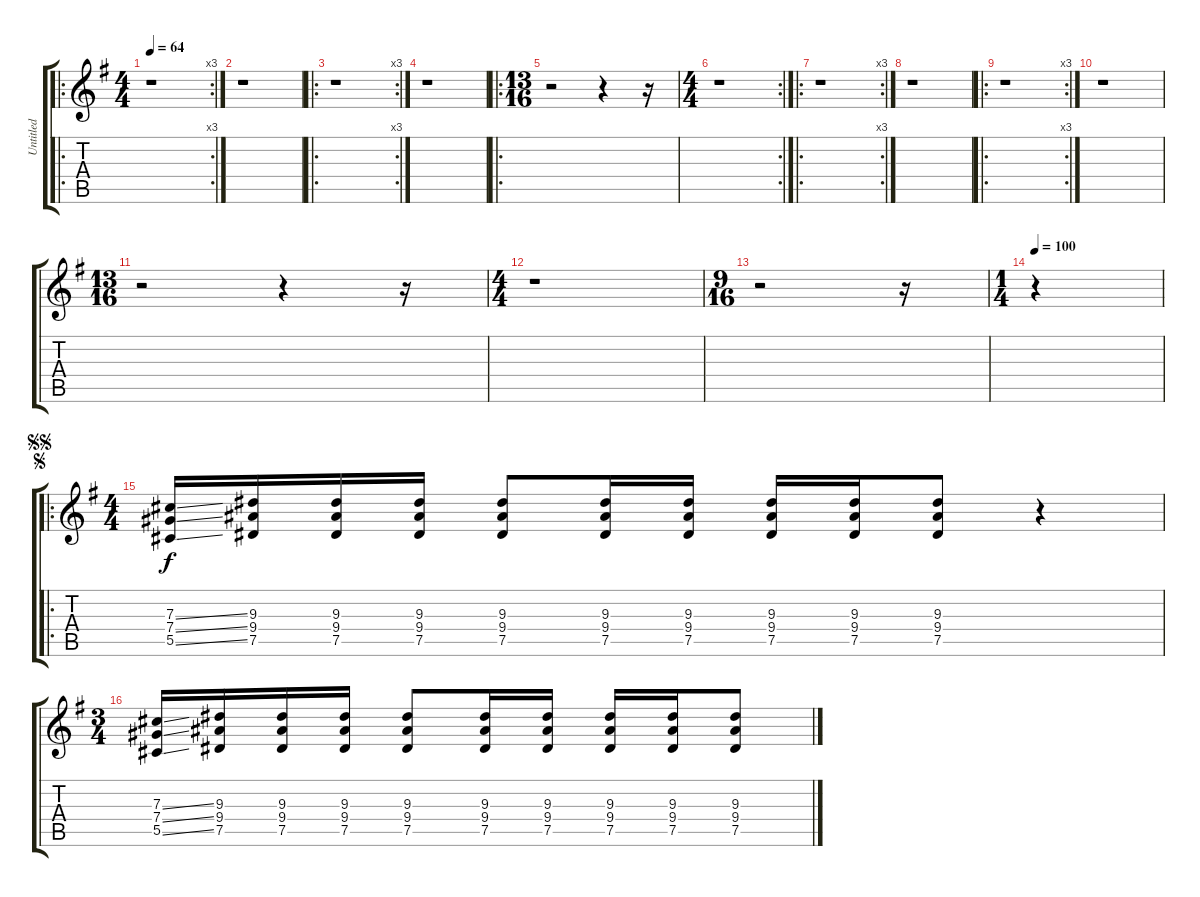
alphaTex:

\track ("Untitled" "Untitled") {instrument distortionguitar}
\staff {score tabs}
\tuning (Eb4 Bb3 Gb3 Db3 Ab2 Eb2) {hide}
\ro
\rc 3
\ts (4 4)
\tempo 64
\clef g2
\ks g
r.1{dy f instrument distortionguitar} |
r.1 |
\ro
\rc 3
r.1 |
r.1 |
\ro
\ts (13 16)
r.2 r.4 r.16 |
\rc 2
\ts (4 4)
r.1 |
\ro
\rc 3
r.1 |
r.1 |
\ro
\rc 3
r.1 |
r.1 |
\ts (13 16)
r.2 r.4 r.16 |
\ts (4 4)
r.1 |
\ts (9 16)
r.2 r.16 |
\ts (1 4)
\tempo 100
r.4 |
\ro
\ts (4 4)
\jump segno
\jump segnosegno
(7.3{ss} 7.4{ss} 5.5{ss}).16 (9.3 9.4 7.5).16 (9.3 9.4 7.5).16 (9.3 9.4 7.5).16 (9.3 9.4 7.5).8 (9.3 9.4 7.5).16 (9.3 9.4 7.5).16 (9.3 9.4 7.5).16 (9.3 9.4 7.5).16 (9.3 9.4 7.5).8 r.4 |
\ts (3 4)
(7.3{ss} 7.4{ss} 5.5{ss}).16 (9.3 9.4 7.5).16 (9.3 9.4 7.5).16 (9.3 9.4 7.5).16 (9.3 9.4 7.5).8 (9.3 9.4 7.5).16 (9.3 9.4 7.5).16 (9.3 9.4 7.5).16 (9.3 9.4 7.5).16 (9.3 9.4 7.5).8
